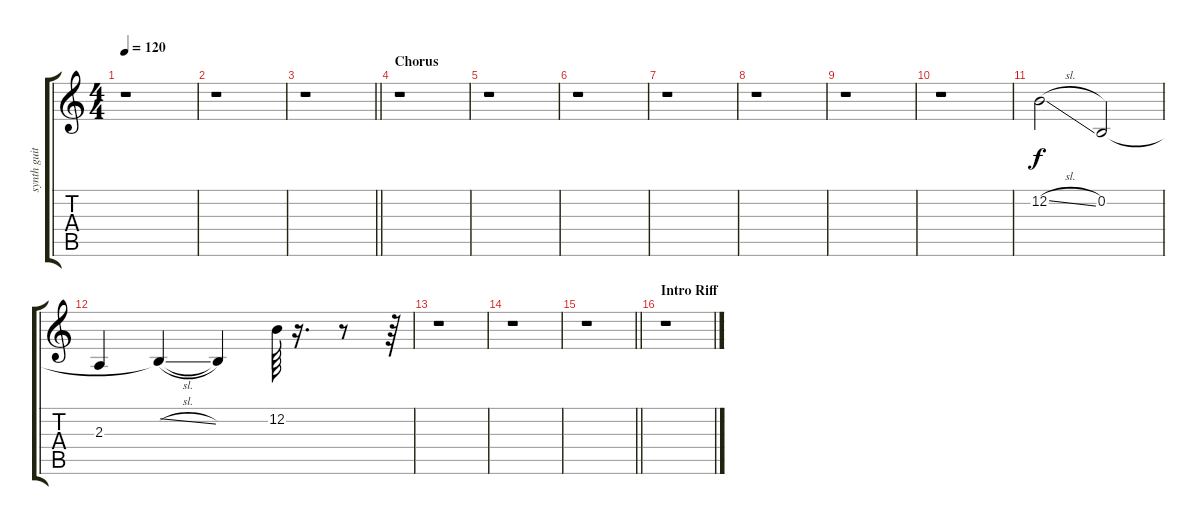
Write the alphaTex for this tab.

\track ("synth guitar???" "synth guit") {instrument lead2sawtooth}
\staff {score tabs}
\tuning (E4 B3 G3 D3 A2 E2) {hide}
\ts (4 4)
\tempo 120
\clef g2
\ks c
r.1{dy f} |
r.1 |
\barLineRight lightlight
r.1 |
\section ("" "Chorus")
r.1 |
r.1 |
r.1 |
r.1 |
r.1 |
r.1 |
r.1 |
12.2{sl}.2{balance 16} 0.2.2 |
2.3.4{balance 5} 0.2{sl t}.4{balance 0} 0.2{t}.4{balance 16} 12.2.64 r.16{d} r.8 r.64 |
r.1 |
r.1 |
\barLineRight lightlight
r.1 |
\section ("" "Intro Riff")
r.1
